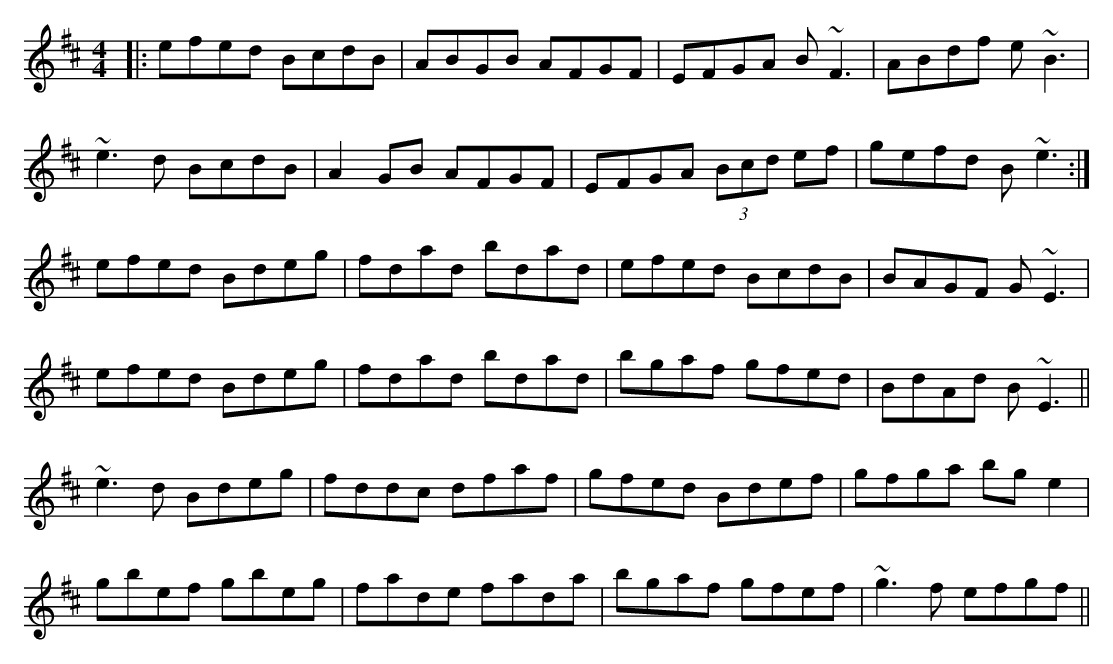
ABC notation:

X:1
M:4/4
K:Edor
|:efed BcdB|ABGB AFGF|EFGA B~F3|ABdf e ~B3|
~e3d BcdB|A2GB AFGF|EFGA (3Bcd ef|gefd B~e3:|
efed Bdeg|fdad bdad|efed BcdB|BAGF G~E3|
efed Bdeg|fdad bdad|bgaf gfed|BdAd B~E3||
~e3d Bdeg|fddc dfaf|gfed Bdef|gfga bg e2|
gbef gbeg|fade fada|bgaf gfef|~g3f efgf||
